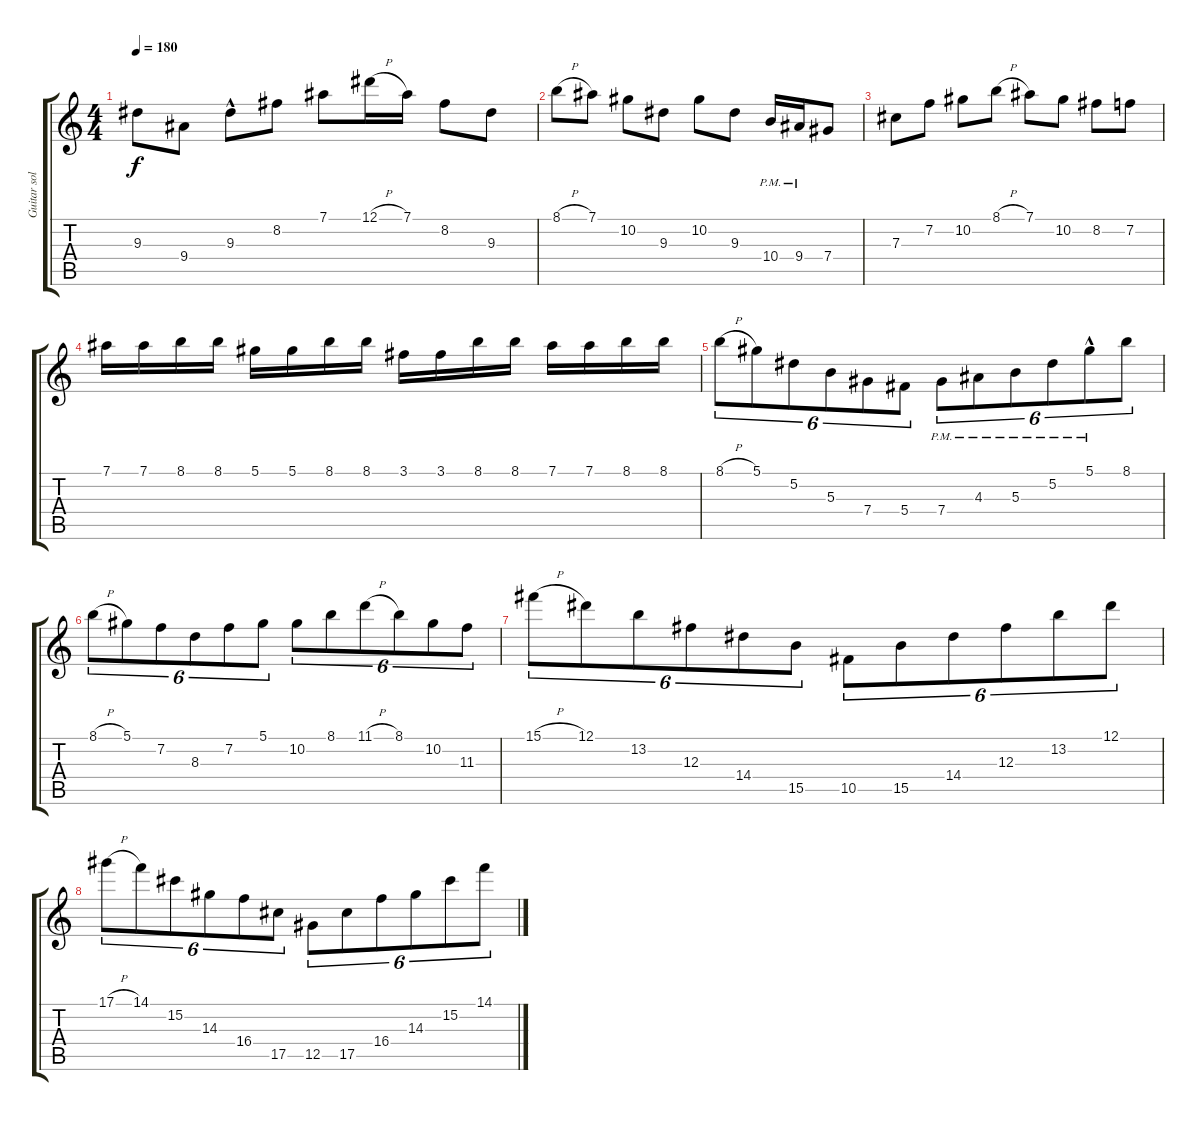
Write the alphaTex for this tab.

\track ("Guitar solo" "Guitar sol") {instrument distortionguitar}
\staff {score tabs}
\tuning (Eb4 Bb3 Gb3 Db3 Ab2 Eb2) {hide}
\ts (4 4)
\tempo 180
\clef g2
\ks c
9.3.8{dy f} 9.4.8 9.3{hac}.8 8.2.8 7.1.8 12.1{h}.16 7.1.16 8.2.8 9.3.8 |
8.1{h}.8 7.1.8 10.2.8 9.3.8 10.2.8 9.3.8 10.4{pm}.16 9.4{pm}.16 7.4.8 |
7.3.8 7.2.8 10.2.8 8.1{h}.8 7.1.8 10.2.8 8.2.8 7.2.8 |
7.1.16 7.1.16 8.1.16 8.1.16 5.1.16 5.1.16 8.1.16 8.1.16 3.1.16 3.1.16 8.1.16 8.1.16 7.1.16 7.1.16 8.1.16 8.1.16 |
8.1{h}.8{tu (6 4)} 5.1.8{tu (6 4)} 5.2.8{tu (6 4)} 5.3.8{tu (6 4)} 7.4.8{tu (6 4)} 5.4.8{tu (6 4)} 7.4{pm}.8{tu (6 4)} 4.3{pm}.8{tu (6 4)} 5.3{pm}.8{tu (6 4)} 5.2{pm}.8{tu (6 4)} 5.1{hac pm}.8{tu (6 4)} 8.1.8{tu (6 4)} |
8.1{h}.8{tu (6 4)} 5.1.8{tu (6 4)} 7.2.8{tu (6 4)} 8.3.8{tu (6 4)} 7.2.8{tu (6 4)} 5.1.8{tu (6 4)} 10.2.8{tu (6 4)} 8.1.8{tu (6 4)} 11.1{h}.8{tu (6 4)} 8.1.8{tu (6 4)} 10.2.8{tu (6 4)} 11.3.8{tu (6 4)} |
15.1{h}.8{tu (6 4)} 12.1.8{tu (6 4)} 13.2.8{tu (6 4)} 12.3.8{tu (6 4)} 14.4.8{tu (6 4)} 15.5.8{tu (6 4)} 10.5.8{tu (6 4)} 15.5.8{tu (6 4)} 14.4.8{tu (6 4)} 12.3.8{tu (6 4)} 13.2.8{tu (6 4)} 12.1.8{tu (6 4)} |
17.1{h}.8{tu (6 4)} 14.1.8{tu (6 4)} 15.2.8{tu (6 4)} 14.3.8{tu (6 4)} 16.4.8{tu (6 4)} 17.5.8{tu (6 4)} 12.5.8{tu (6 4)} 17.5.8{tu (6 4)} 16.4.8{tu (6 4)} 14.3.8{tu (6 4)} 15.2.8{tu (6 4)} 14.1.8{tu (6 4)}
